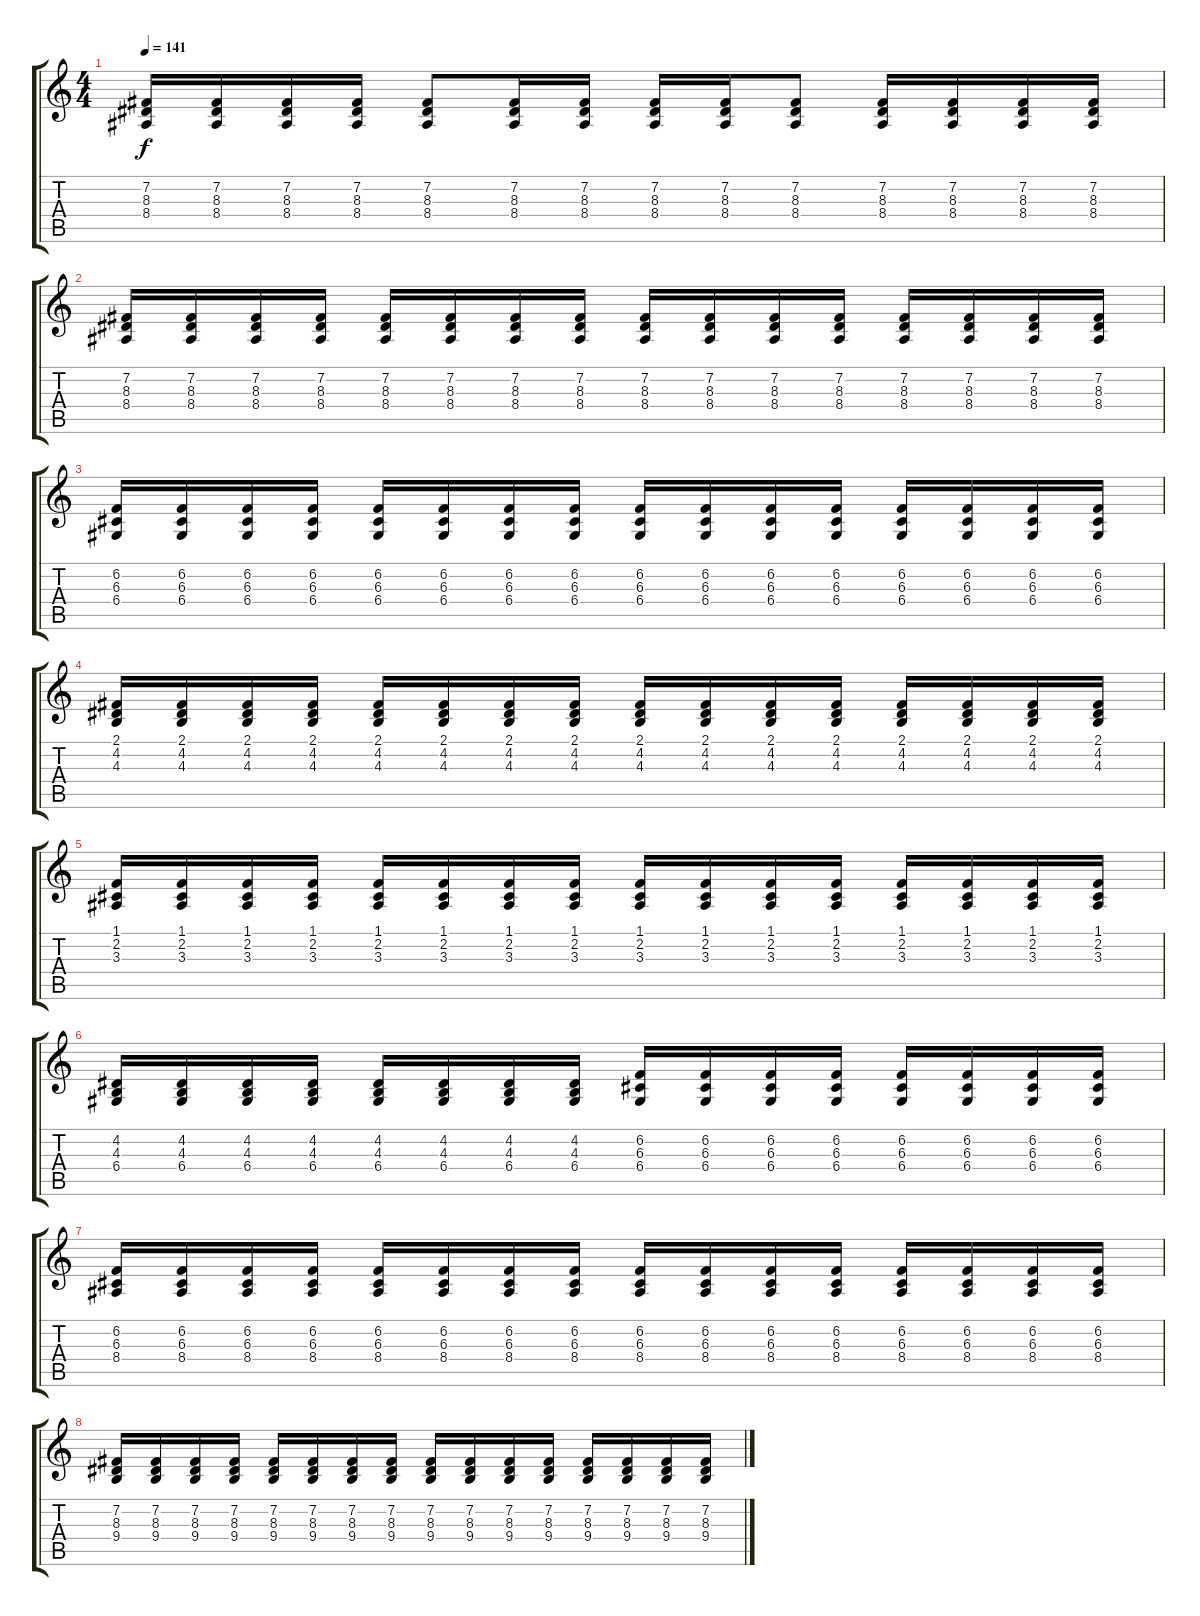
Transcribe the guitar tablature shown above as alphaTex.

\track "" {instrument synthbrass1}
\staff {score tabs}
\tuning (E4 B3 G3 D3 A2 E2) {hide}
\ts (4 4)
\tempo 141
\clef g2
\ks c
(7.2 8.3 8.4).16{dy f} (7.2 8.3 8.4).16 (7.2 8.3 8.4).16 (7.2 8.3 8.4).16 (7.2 8.3 8.4).8 (7.2 8.3 8.4).16 (7.2 8.3 8.4).16 (7.2 8.3 8.4).16 (7.2 8.3 8.4).16 (7.2 8.3 8.4).8 (7.2 8.3 8.4).16 (7.2 8.3 8.4).16 (7.2 8.3 8.4).16 (7.2 8.3 8.4).16 |
(7.2 8.3 8.4).16 (7.2 8.3 8.4).16 (7.2 8.3 8.4).16 (7.2 8.3 8.4).16 (7.2 8.3 8.4).16 (7.2 8.3 8.4).16 (7.2 8.3 8.4).16 (7.2 8.3 8.4).16 (7.2 8.3 8.4).16 (7.2 8.3 8.4).16 (7.2 8.3 8.4).16 (7.2 8.3 8.4).16 (7.2 8.3 8.4).16 (7.2 8.3 8.4).16 (7.2 8.3 8.4).16 (7.2 8.3 8.4).16 |
(6.2 6.3 6.4).16 (6.2 6.3 6.4).16 (6.2 6.3 6.4).16 (6.2 6.3 6.4).16 (6.2 6.3 6.4).16 (6.2 6.3 6.4).16 (6.2 6.3 6.4).16 (6.2 6.3 6.4).16 (6.2 6.3 6.4).16 (6.2 6.3 6.4).16 (6.2 6.3 6.4).16 (6.2 6.3 6.4).16 (6.2 6.3 6.4).16 (6.2 6.3 6.4).16 (6.2 6.3 6.4).16 (6.2 6.3 6.4).16 |
(2.1 4.2 4.3).16 (2.1 4.2 4.3).16 (2.1 4.2 4.3).16 (2.1 4.2 4.3).16 (2.1 4.2 4.3).16 (2.1 4.2 4.3).16 (2.1 4.2 4.3).16 (2.1 4.2 4.3).16 (2.1 4.2 4.3).16 (2.1 4.2 4.3).16 (2.1 4.2 4.3).16 (2.1 4.2 4.3).16 (2.1 4.2 4.3).16 (2.1 4.2 4.3).16 (2.1 4.2 4.3).16 (2.1 4.2 4.3).16 |
(1.1 2.2 3.3).16 (1.1 2.2 3.3).16 (1.1 2.2 3.3).16 (1.1 2.2 3.3).16 (1.1 2.2 3.3).16 (1.1 2.2 3.3).16 (1.1 2.2 3.3).16 (1.1 2.2 3.3).16 (1.1 2.2 3.3).16 (1.1 2.2 3.3).16 (1.1 2.2 3.3).16 (1.1 2.2 3.3).16 (1.1 2.2 3.3).16 (1.1 2.2 3.3).16 (1.1 2.2 3.3).16 (1.1 2.2 3.3).16 |
(4.2 4.3 6.4).16 (4.2 4.3 6.4).16 (4.2 4.3 6.4).16 (4.2 4.3 6.4).16 (4.2 4.3 6.4).16 (4.2 4.3 6.4).16 (4.2 4.3 6.4).16 (4.2 4.3 6.4).16 (6.2 6.3 6.4).16 (6.2 6.3 6.4).16 (6.2 6.3 6.4).16 (6.2 6.3 6.4).16 (6.2 6.3 6.4).16 (6.2 6.3 6.4).16 (6.2 6.3 6.4).16 (6.2 6.3 6.4).16 |
(6.2 6.3 8.4).16 (6.2 6.3 8.4).16 (6.2 6.3 8.4).16 (6.2 6.3 8.4).16 (6.2 6.3 8.4).16 (6.2 6.3 8.4).16 (6.2 6.3 8.4).16 (6.2 6.3 8.4).16 (6.2 6.3 8.4).16 (6.2 6.3 8.4).16 (6.2 6.3 8.4).16 (6.2 6.3 8.4).16 (6.2 6.3 8.4).16 (6.2 6.3 8.4).16 (6.2 6.3 8.4).16 (6.2 6.3 8.4).16 |
(7.2 8.3 9.4).16 (7.2 8.3 9.4).16 (7.2 8.3 9.4).16 (7.2 8.3 9.4).16 (7.2 8.3 9.4).16 (7.2 8.3 9.4).16 (7.2 8.3 9.4).16 (7.2 8.3 9.4).16 (7.2 8.3 9.4).16 (7.2 8.3 9.4).16 (7.2 8.3 9.4).16 (7.2 8.3 9.4).16 (7.2 8.3 9.4).16 (7.2 8.3 9.4).16 (7.2 8.3 9.4).16 (7.2 8.3 9.4).16
